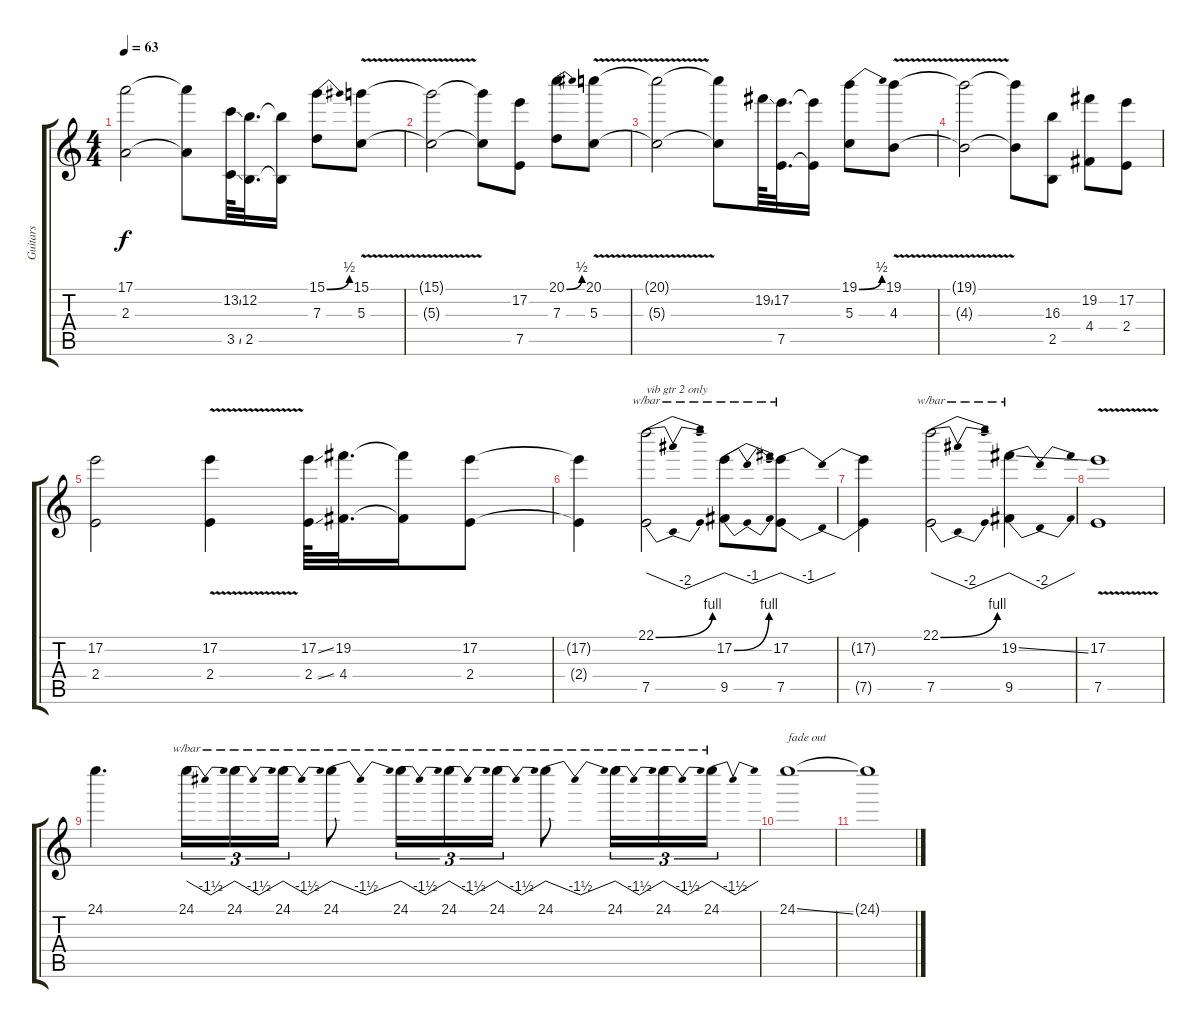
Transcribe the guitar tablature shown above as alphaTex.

\track ("Guitars" "Guitars") {instrument overdrivenguitar}
\staff {score tabs}
\tuning (E4 B3 G3 D3 A2 E2) {hide}
\ts (4 4)
\tempo 63
\clef g2
\ks c
(17.1{t} 2.3{t}).2{dy f} (17.1{t} 2.3{t}).8 (13.2{ss} 3.5{ss}).64 (12.2 2.5).32{d} (12.2{t} 2.5{t}).16 (15.1{be (bend 0 0 60 2)} 7.3).8 (15.1{v} 5.3{v}).8 |
(15.1{t} 5.3{t}).2 (15.1{t} 5.3{t}).8 (17.2 7.5).8 (20.1{be (bend 0 0 60 2)} 7.3).8 (20.1{v} 5.3{v}).8 |
(20.1{t} 5.3{t}).2 (20.1{t} 5.3{t}).8 19.2{ss}.64 (17.2 7.5).32{d} (17.2{t} 7.5{t}).16 (19.1{be (bend 0 0 60 2)} 5.3).8 (19.1{v} 4.3{v}).8 |
(19.1{t} 4.3{t}).2 (19.1{t} 4.3{t}).8 (16.3 2.5).8 (19.2 4.4).8 (17.2 2.4).8 |
(17.2 2.4).2 (17.2{v} 2.4{v}).4 (17.2{ss} 2.4{ss}).64 (19.2 4.4).32{d} (19.2{t} 4.4{t}).16 (17.2 2.4).8 |
(17.2{t} 2.4{t}).4 (22.1{be (bend 0 0 60 4)} 7.5).2{tbe (dip default 0 0 30 -8 60 0) txt "vib gtr 2 only"} (17.2{be (bend 0 0 60 4)} 9.5).8{tbe (dip default 0 0 30 -4 60 0)} (17.2 7.5).8{tbe (dip default 0 0 30 -4 60 0)} |
(17.2{t} 7.5{t}).4 (22.1{be (bend 0 0 60 4)} 7.5).2{tbe (dip default 0 0 30 -8 60 0)} (19.2{ss} 9.5).4{tbe (dip default 0 0 30 -8 60 0)} |
(17.2{v} 7.5{v}).1 |
24.1.4{d} 24.1.16{tu (3 2) tbe (dip default 0 0 30 -6 60 0)} 24.1.16{tu (3 2) tbe (dip default 0 0 30 -6 60 0)} 24.1.16{tu (3 2) tbe (dip default 0 0 30 -6 60 0)} 24.1.8{tbe (dip default 0 0 30 -6 60 0)} 24.1.16{tu (3 2) tbe (dip default 0 0 30 -6 60 0)} 24.1.16{tu (3 2) tbe (dip default 0 0 30 -6 60 0)} 24.1.16{tu (3 2) tbe (dip default 0 0 30 -6 60 0)} 24.1.8{tbe (dip default 0 0 30 -6 60 0)} 24.1.16{tu (3 2) tbe (dip default 0 0 30 -6 60 0)} 24.1.16{tu (3 2) tbe (dip default 0 0 30 -6 60 0)} 24.1.16{tu (3 2) tbe (dip default 0 0 30 -6 60 0)} |
24.1{ss}.1{txt "fade out"} |
24.1{t}.1
